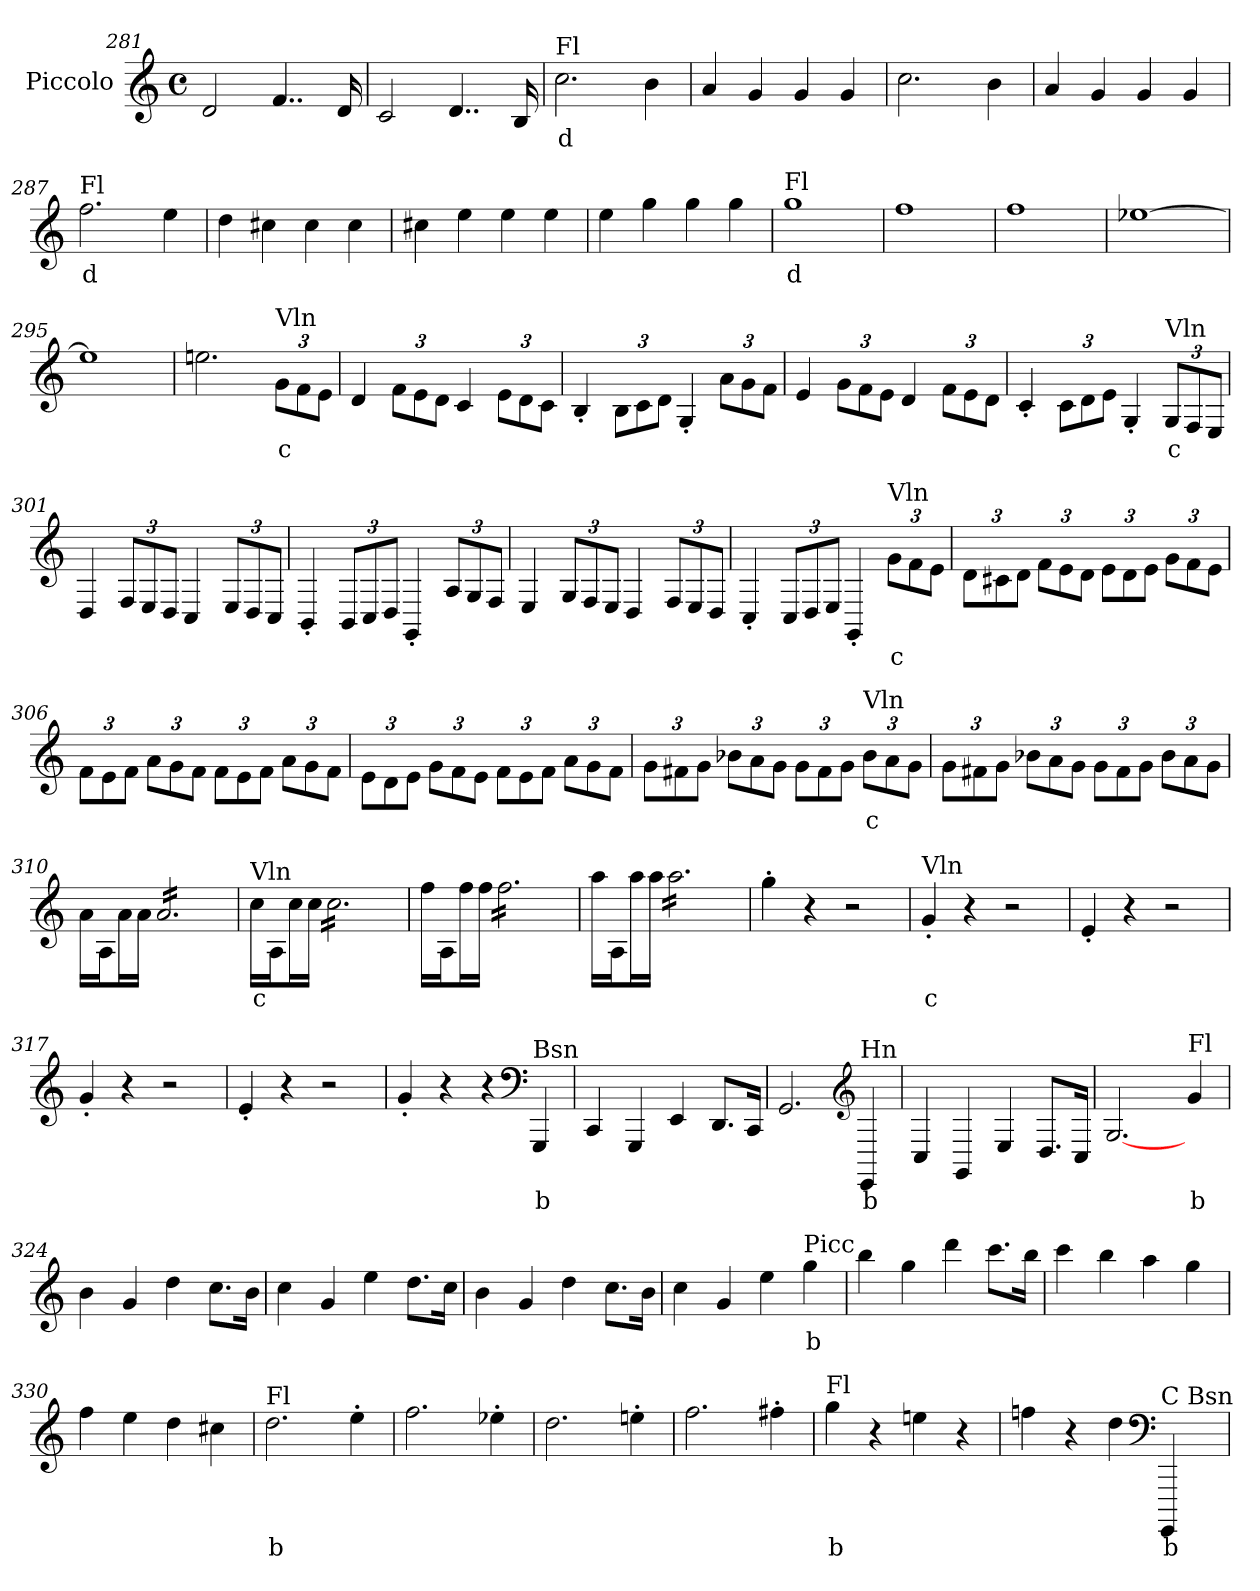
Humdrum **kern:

**kern	**text
*part1	*part1
*staff1	*staff1
*I"Piccolo	*
*I'Picc.	*
*clefG2	*
*ITrd-7c-12	*
*k[]	*
*M4/4	*
*met(c)	*
=281	=281
2dd	.
4..ff	.
16dd	.
=282	=282
2cc	.
4..dd	.
16b	.
=283	=283
!LO:TX:a:t=Fl	!
!	!LO:LY:color=#FF0000
2.ccc	d
4bb	.
=284	=284
4aa	.
4gg	.
4gg	.
4gg	.
=285	=285
2.ccc	.
4bb	.
=286	=286
4aa	.
4gg	.
4gg	.
4gg	.
=287	=287
!LO:TX:a:t=Fl	!
!	!LO:LY:color=#FF0000
2.fff	d
4eee	.
=288	=288
4ddd	.
4ccc#X	.
4ccc#	.
4ccc#	.
=289	=289
4ccc#X	.
4eee	.
4eee	.
4eee	.
=290	=290
4eee	.
4ggg	.
4ggg	.
4ggg	.
=291	=291
!LO:TX:a:t=Fl	!
!	!LO:LY:color=#FF0000
1ggg	d
=292	=292
1fff	.
=293	=293
1fff	.
=294	=294
[1eee-X	.
=295	=295
1eee-]	.
=296	=296
2.eeen	.
*Xbrackettup	*
!LO:TX:a:t=Vln	!
!	!LO:LY:color=#FF0000
12gg\L	c
12ff\	.
12ee\J	.
=297	=297
4dd	.
12ff\L	.
12ee\	.
12dd\J	.
4cc	.
12ee\L	.
12dd\	.
12cc\J	.
=298	=298
4b'	.
12b\L	.
12cc\	.
12dd\J	.
4g'	.
12aa\L	.
12gg\	.
12ff\J	.
=299	=299
4ee	.
12gg\L	.
12ff\	.
12ee\J	.
4dd	.
12ff\L	.
12ee\	.
12dd\J	.
=300	=300
4cc'	.
12cc\L	.
12dd\	.
12ee\J	.
4g'	.
!LO:TX:a:t=Vln	!
!	!LO:LY:color=#FF0000
12g/L	c
12f/	.
12e/J	.
=301	=301
4d	.
12f/L	.
12e/	.
12d/J	.
4c	.
12e/L	.
12d/	.
12c/J	.
=302	=302
4B'	.
12B/L	.
12c/	.
12d/J	.
4G'	.
12a/L	.
12g/	.
12f/J	.
=303	=303
4e	.
12g/L	.
12f/	.
12e/J	.
4d	.
12f/L	.
12e/	.
12d/J	.
=304	=304
4c'	.
12c/L	.
12d/	.
12e/J	.
4G'	.
!LO:TX:a:t=Vln	!
!	!LO:LY:color=#FF0000
12gg\L	c
12ff\	.
12ee\J	.
=305	=305
12dd\L	.
12cc#X\	.
12dd\J	.
12ff\L	.
12ee\	.
12dd\J	.
12ee\L	.
12dd\	.
12ee\J	.
12gg\L	.
12ff\	.
12ee\J	.
=306	=306
12ff\L	.
12ee\	.
12ff\J	.
12aa\L	.
12gg\	.
12ff\J	.
12ff\L	.
12ee\	.
12ff\J	.
12aa\L	.
12gg\	.
12ff\J	.
=307	=307
12ee\L	.
12dd\	.
12ee\J	.
12gg\L	.
12ff\	.
12ee\J	.
12ff\L	.
12ee\	.
12ff\J	.
12aa\L	.
12gg\	.
12ff\J	.
=308	=308
12gg\L	.
12ff#X\	.
12gg\J	.
12bb-X\L	.
12aa\	.
12gg\J	.
12gg\L	.
12ff#\	.
12gg\J	.
!LO:TX:a:t=Vln	!
!	!LO:LY:color=#FF0000
12bb-\L	c
12aa\	.
12gg\J	.
=309	=309
12gg\L	.
12ff#X\	.
12gg\J	.
12bb-X\L	.
12aa\	.
12gg\J	.
12gg\L	.
12ff#\	.
12gg\J	.
12bb-\L	.
12aa\	.
12gg\J	.
=310	=310
16aa\LL	.
16a\J	.
16aa\L	.
16aa\JJ	.
*tremolo	*
16aaLL	.
16aa	.
16aa	.
16aa	.
16aa	.
16aa	.
16aa	.
16aa	.
16aa	.
16aa	.
16aa	.
16aaJJ	.
*Xtremolo	*
=311	=311
!LO:TX:a:t=Vln	!
!	!LO:LY:color=#FF0000
16ccc\LL	c
16a\J	.
16ccc\L	.
16ccc\JJ	.
*tremolo	*
16cccLL	.
16ccc	.
16ccc	.
16ccc	.
16ccc	.
16ccc	.
16ccc	.
16ccc	.
16ccc	.
16ccc	.
16ccc	.
16cccJJ	.
*Xtremolo	*
=312	=312
16fff\LL	.
16a\J	.
16fff\L	.
16fff\JJ	.
*tremolo	*
16fffLL	.
16fff	.
16fff	.
16fff	.
16fff	.
16fff	.
16fff	.
16fff	.
16fff	.
16fff	.
16fff	.
16fffJJ	.
*Xtremolo	*
=313	=313
16aaa\LL	.
16a\J	.
16aaa\L	.
16aaa\JJ	.
*tremolo	*
16aaaLL	.
16aaa	.
16aaa	.
16aaa	.
16aaa	.
16aaa	.
16aaa	.
16aaa	.
16aaa	.
16aaa	.
16aaa	.
16aaaJJ	.
*Xtremolo	*
=314	=314
4ggg'	.
4r	.
2r	.
=315	=315
!LO:TX:a:t=Vln	!
!	!LO:LY:color=#FF0000
4gg'/	c
4r	.
2r	.
=316	=316
4ee'/	.
4r	.
2r	.
=317	=317
4gg'/	.
4r	.
2r	.
=318	=318
4ee'/	.
4r	.
2r	.
=319	=319
4gg'/	.
4r	.
4r	.
*clefF4	*
!LO:TX:a:t=Bsn	!
!	!LO:LY:color=#FF0000
4GG	b
=320	=320
4C	.
4GG	.
4E	.
8.D/L	.
16C/Jk	.
=321	=321
2.G	.
*clefG2	*
!LO:TX:a:t=Hn	!
!	!LO:LY:color=#FF0000
4E	b
=322	=322
4c	.
4G	.
4e	.
8.d/L	.
16c/Jk	.
=323	=323
[2.g	.
!LO:TX:a:t=Fl	!
!	!LO:LY:color=#FF0000
4gg	b
=324	=324
4bb	.
4gg	.
4ddd	.
8.ccc\L	.
16bb\Jk	.
=325	=325
4ccc	.
4gg	.
4eee	.
8.ddd\L	.
16ccc\Jk	.
=326	=326
4bb	.
4gg	.
4ddd	.
8.ccc\L	.
16bb\Jk	.
=327	=327
4ccc	.
4gg	.
4eee	.
!LO:TX:a:t=Picc	!
!	!LO:LY:color=#FF0000
4ggg	b
=328	=328
4bbb	.
4ggg	.
4dddd	.
8.cccc\L	.
16bbb\Jk	.
=329	=329
4cccc	.
4bbb	.
4aaa	.
4ggg	.
=330	=330
4fff	.
4eee	.
4ddd	.
4ccc#X	.
=331	=331
!LO:TX:a:t=Fl	!
!	!LO:LY:color=#FF0000
2.ddd	b
4eee'	.
=332	=332
2.fff	.
4eee-X'	.
=333	=333
2.ddd	.
4eeen'	.
=334	=334
2.fff	.
4fff#X'	.
=335	=335
!LO:TX:a:t=Fl	!
!	!LO:LY:color=#FF0000
4ggg	b
4r	.
4eeen	.
4r	.
=336	=336
4fffn	.
4r	.
4ddd	.
*clefF4	*
!LO:TX:a:t=C Bsn	!
!	!LO:LY:color=#FF0000
4GGG	b
=	=
*-	*-
